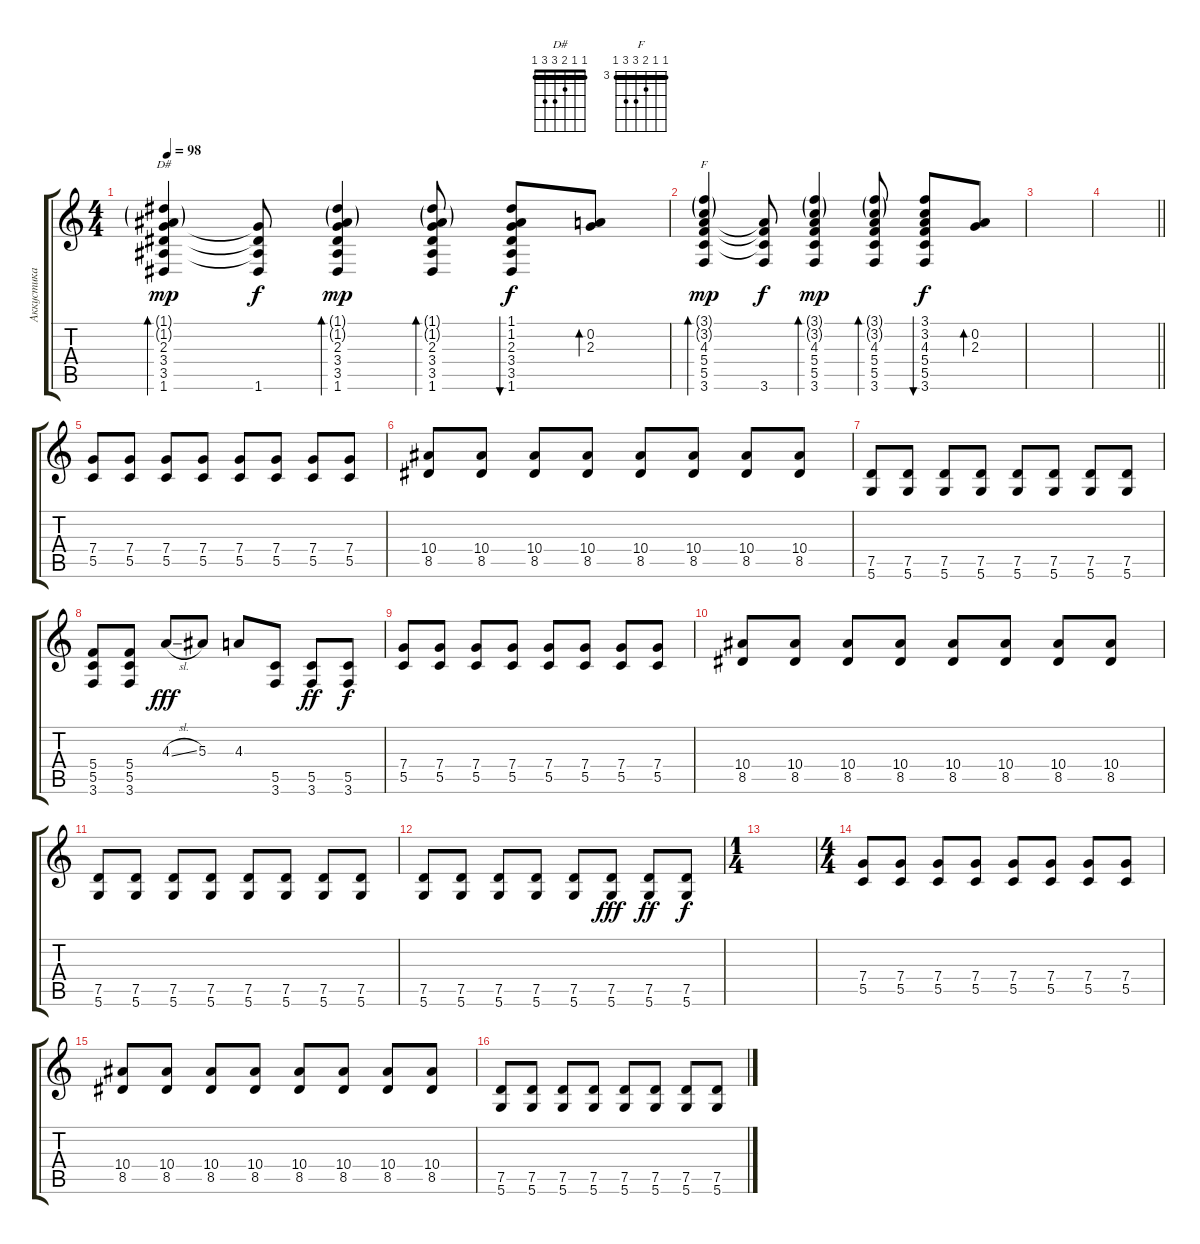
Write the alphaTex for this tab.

\track ("Аккустика" "Аккустика") {instrument acousticguitarsteel}
\staff {score tabs}
\tuning (D4 A3 F3 C3 G2 D2) {hide}
\chord ("D#" 1 1 2 3 3 1) {barre 1}
\chord ("F" 3 3 4 5 5 3) {firstfret 3 barre 3}
\ts (4 4)
\tempo 98
\clef g2
\ks c
(1.1{g} 1.2{g} 2.3 3.4 3.5 1.6).4{bd 30 ch "D#" dy mp} (2.3{t} 3.4{t} 3.5{t} 1.6).8{dy f} (1.1{g} 1.2{g} 2.3 3.4 3.5 1.6).4{bd 30 dy mp} (1.1{g} 1.2{g} 2.3 3.4 3.5 1.6).8{bd 30} (1.1 1.2 2.3 3.4 3.5 1.6).8{bu 30 dy f} (0.2 2.3).8{bd 30} |
(3.1{g} 3.2{g} 4.3 5.4 5.5 3.6).4{bd 30 ch "F" dy mp} (4.3{t} 5.4{t} 5.5{t} 3.6).8{dy f} (3.1{g} 3.2{g} 4.3 5.4 5.5 3.6).4{bd 30 dy mp} (3.1{g} 3.2{g} 4.3 5.4 5.5 3.6).8{bd 30} (3.1 3.2 4.3 5.4 5.5 3.6).8{bu 30 dy f} (0.2 2.3).8{bd 30} |
|
\barLineRight lightlight
|
(7.4 5.5).8{volume 12 instrument overdrivenguitar} (7.4 5.5).8 (7.4 5.5).8 (7.4 5.5).8 (7.4 5.5).8 (7.4 5.5).8 (7.4 5.5).8 (7.4 5.5).8 |
(10.4 8.5).8 (10.4 8.5).8 (10.4 8.5).8 (10.4 8.5).8 (10.4 8.5).8 (10.4 8.5).8 (10.4 8.5).8 (10.4 8.5).8 |
(7.5 5.6).8 (7.5 5.6).8 (7.5 5.6).8 (7.5 5.6).8 (7.5 5.6).8 (7.5 5.6).8 (7.5 5.6).8 (7.5 5.6).8 |
(5.4 5.5 3.6).8 (5.4 5.5 3.6).8 4.3{sl}.8{dy fff} 5.3.8 4.3.8 (5.5 3.6).8 (5.5 3.6).8{dy ff} (5.5 3.6).8{dy f} |
(7.4 5.5).8 (7.4 5.5).8 (7.4 5.5).8 (7.4 5.5).8 (7.4 5.5).8 (7.4 5.5).8 (7.4 5.5).8 (7.4 5.5).8 |
(10.4 8.5).8 (10.4 8.5).8 (10.4 8.5).8 (10.4 8.5).8 (10.4 8.5).8 (10.4 8.5).8 (10.4 8.5).8 (10.4 8.5).8 |
(7.5 5.6).8 (7.5 5.6).8 (7.5 5.6).8 (7.5 5.6).8 (7.5 5.6).8 (7.5 5.6).8 (7.5 5.6).8 (7.5 5.6).8 |
(7.5 5.6).8 (7.5 5.6).8 (7.5 5.6).8 (7.5 5.6).8 (7.5 5.6).8 (7.5 5.6).8{dy fff} (7.5 5.6).8{dy ff} (7.5 5.6).8{dy f} |
\ts (1 4)
|
\ts (4 4)
(7.4 5.5).8{volume 12 instrument overdrivenguitar} (7.4 5.5).8 (7.4 5.5).8 (7.4 5.5).8 (7.4 5.5).8 (7.4 5.5).8 (7.4 5.5).8 (7.4 5.5).8 |
(10.4 8.5).8 (10.4 8.5).8 (10.4 8.5).8 (10.4 8.5).8 (10.4 8.5).8 (10.4 8.5).8 (10.4 8.5).8 (10.4 8.5).8 |
(7.5 5.6).8 (7.5 5.6).8 (7.5 5.6).8 (7.5 5.6).8 (7.5 5.6).8 (7.5 5.6).8 (7.5 5.6).8 (7.5 5.6).8
